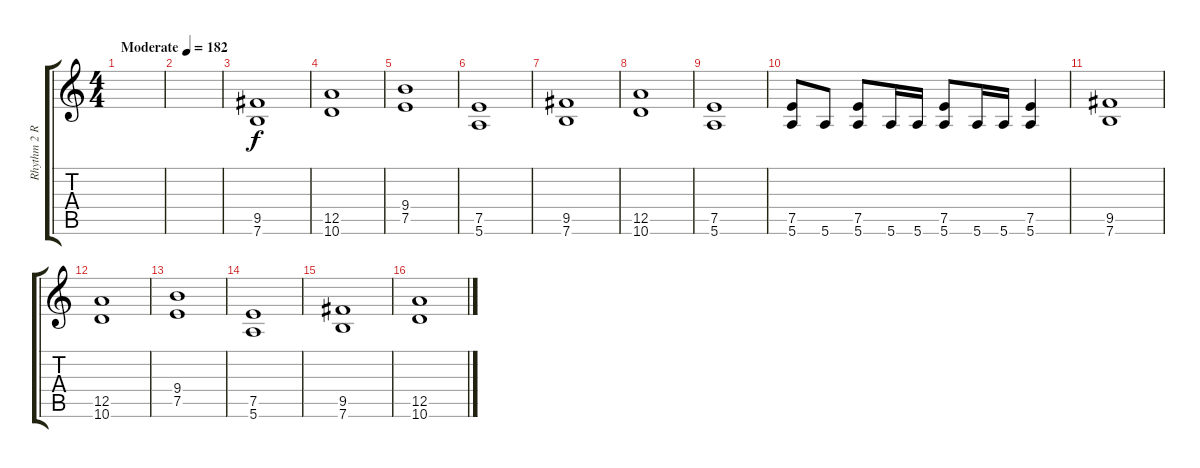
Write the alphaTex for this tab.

\track ("Rhythm 2 R" "Rhythm 2 R") {instrument distortionguitar}
\staff {score tabs}
\tuning (E4 B3 G3 D3 A2 E2) {hide}
\ts (4 4)
\tempo (182 "Moderate")
\clef g2
\ks c
|
|
(9.5 7.6).1 |
(12.5 10.6).1 |
(9.4 7.5).1 |
(7.5 5.6).1 |
(9.5 7.6).1 |
(12.5 10.6).1 |
(7.5 5.6).1 |
(7.5 5.6).8 5.6.8 (7.5 5.6).8 5.6.16 5.6.16 (7.5 5.6).8 5.6.16 5.6.16 (7.5 5.6).4 |
(9.5 7.6).1 |
(12.5 10.6).1 |
(9.4 7.5).1 |
(7.5 5.6).1 |
(9.5 7.6).1 |
(12.5 10.6).1
